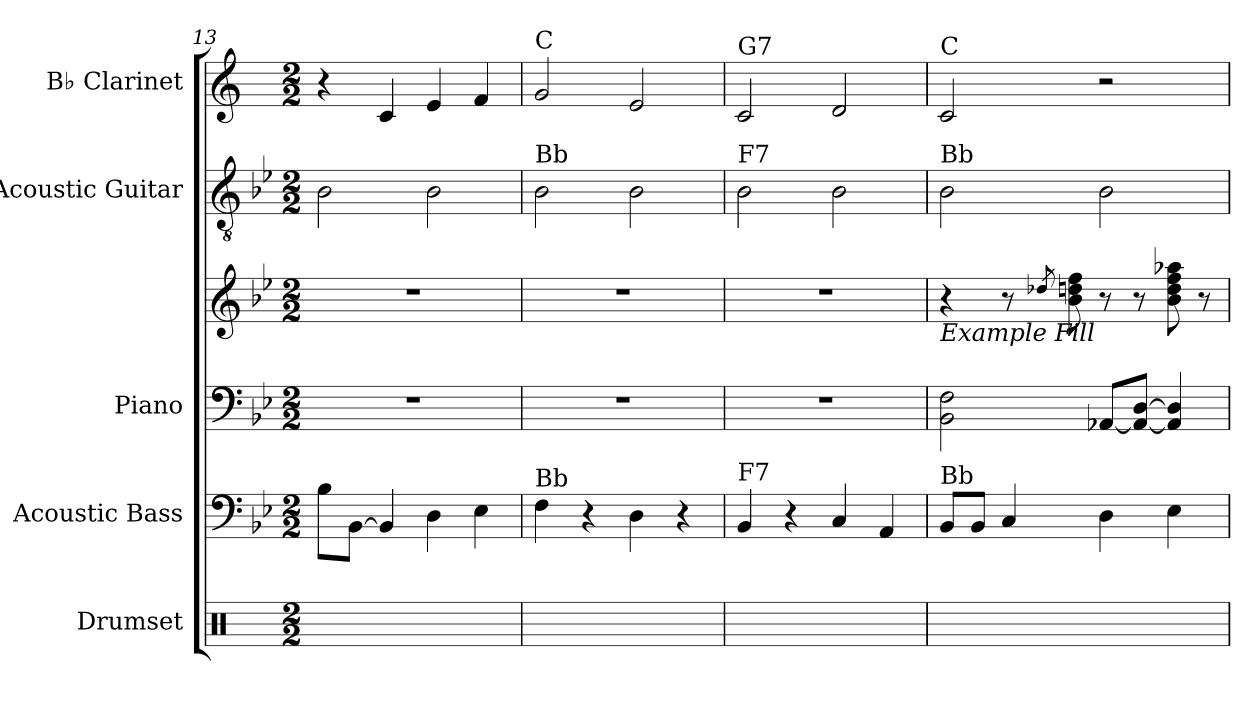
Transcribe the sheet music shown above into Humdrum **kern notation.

**kern	**kern	**kern	**kern	**kern	**kern
*part5	*part4	*part3	*part3	*part2	*part1
*staff6	*staff5	*staff4	*staff3	*staff2	*staff1
*I"Drumset	*I"Acoustic Bass	*I"Piano	*	*I"Acoustic Guitar	*I"B♭ Clarinet
*I'D. Set	*I'Bass	*I'Pno.	*	*I'Guit.	*I'B♭ Cl.
*clefX	*clefF4	*clefF4	*clefG2	*clefGv2	*clefG2
*	*ITrd7c12	*	*	*	*ITrd1c2
*k[]	*k[b-e-]	*k[b-e-]	*k[b-e-]	*k[b-e-]	*k[b-e-]
*M2/2	*M2/2	*M2/2	*M2/2	*M2/2	*M2/2
=13	=13	=13	=13	=13	=13
2R	8BB-\L	1r	1r	2B-	4r
.	[8BBB-\J	.	.	.	.
.	4BBB-/]	.	.	.	4B-/
2R	4DD\	.	.	2B-	4d/
.	4EE-\	.	.	.	4e-/
=14	=14	=14	=14	=14	=14
!	!	!	!	!	!LO:TX:a:t=C
!	!	!	!	!LO:TX:a:t=Bb	!
!	!LO:TX:a:t=Bb	!	!	!	!
2R	4FF\	1r	1r	2B-	2f/
.	4r	.	.	.	.
2R	4DD\	.	.	2B-	2d/
.	4r	.	.	.	.
=15	=15	=15	=15	=15	=15
!	!	!	!	!	!LO:TX:a:t=G7
!	!	!	!	!LO:TX:a:t=F7	!
!	!LO:TX:a:t=F7	!	!	!	!
2R	4BBB-/	1r	1r	2B-	2B-/
.	4r	.	.	.	.
2R	4CC/	.	.	2B-	2c/
.	4AAA/	.	.	.	.
=16	=16	=16	=16	=16	=16
!	!	!	!	!	!LO:TX:a:t=C
!	!	!	!	!LO:TX:a:t=Bb	!
!	!	!	!LO:TX:b:i:t=Example Fill	!	!
!	!LO:TX:a:t=Bb	!	!	!	!
2R	8BBB-/L	2BB-\ 2F\	4r	2B-	2B-/
.	8BBB-/J	.	.	.	.
.	4CC/	.	8r	.	.
.	.	.	8qdd-X/	.	.
.	.	.	8b-\ 8ddn\ 8ff\	.	.
2R	4DD\	[8AA-X/L	8r	2B-	2r
.	.	8AA-/_ [8D/J	8r	.	.
.	4EE-\	4AA-/] 4D/]	8b-\ 8dd\ 8ff\ 8aa-X\	.	.
.	.	.	8r	.	.
=	=	=	=	=	=
*-	*-	*-	*-	*-	*-
